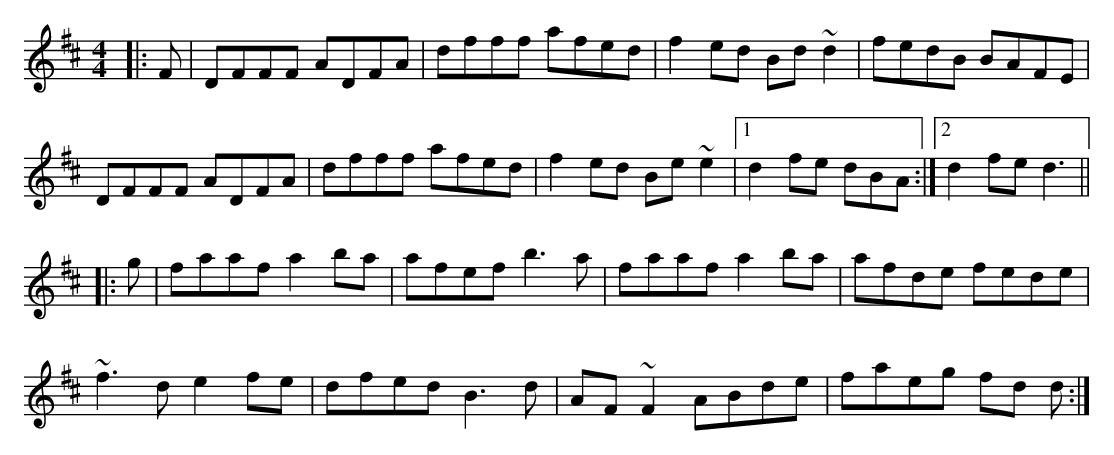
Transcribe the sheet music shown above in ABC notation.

X:1
M:4/4
K:D
|:F|DFFF ADFA|dfff afed|f2 ed Bd ~d2|fedB BAFE|
DFFF ADFA|dfff afed|f2 ed Be ~e2|1 d2 fe dBA:|2 d2 fe d3||
|:g|faaf a2 ba|afef b3a|faaf a2 ba|afde fede|
~f3d e2 fe|dfed B3d|AF ~F2 ABde|faeg fd d:|
